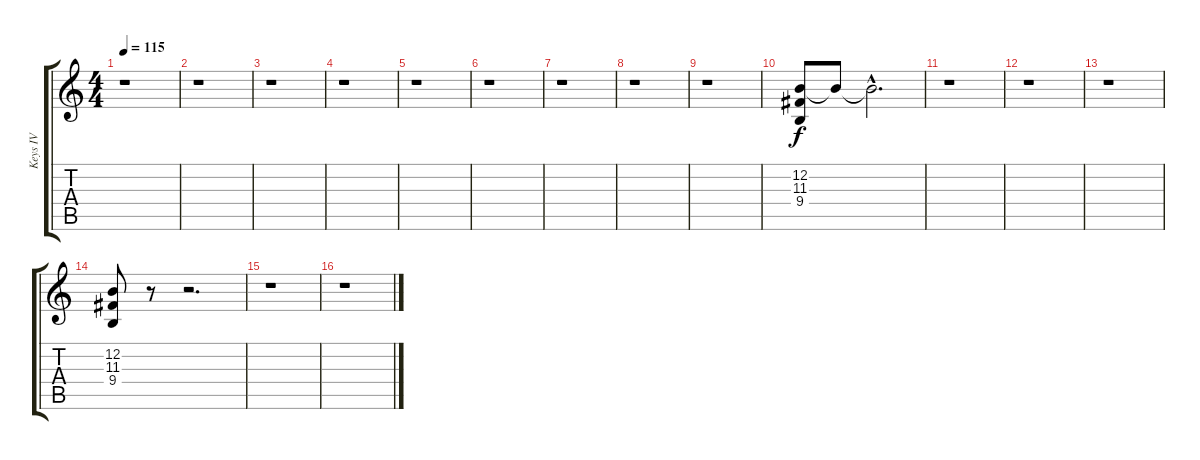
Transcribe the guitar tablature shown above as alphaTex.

\track ("Keys IV" "Keys IV") {instrument pad3polysynth}
\staff {score tabs}
\tuning (E4 B3 G3 D3 A2 E2) {hide}
\ts (4 4)
\tempo 115
\clef g2
\ks c
r.1{dy f} |
r.1 |
r.1 |
r.1 |
r.1 |
r.1 |
r.1 |
r.1 |
r.1 |
(12.2 11.3 9.4).8 12.2{t}.8 12.2{hac t}.2{d} |
r.1 |
r.1 |
r.1 |
(12.2 11.3 9.4).8 r.8 r.2{d} |
r.1 |
r.1
